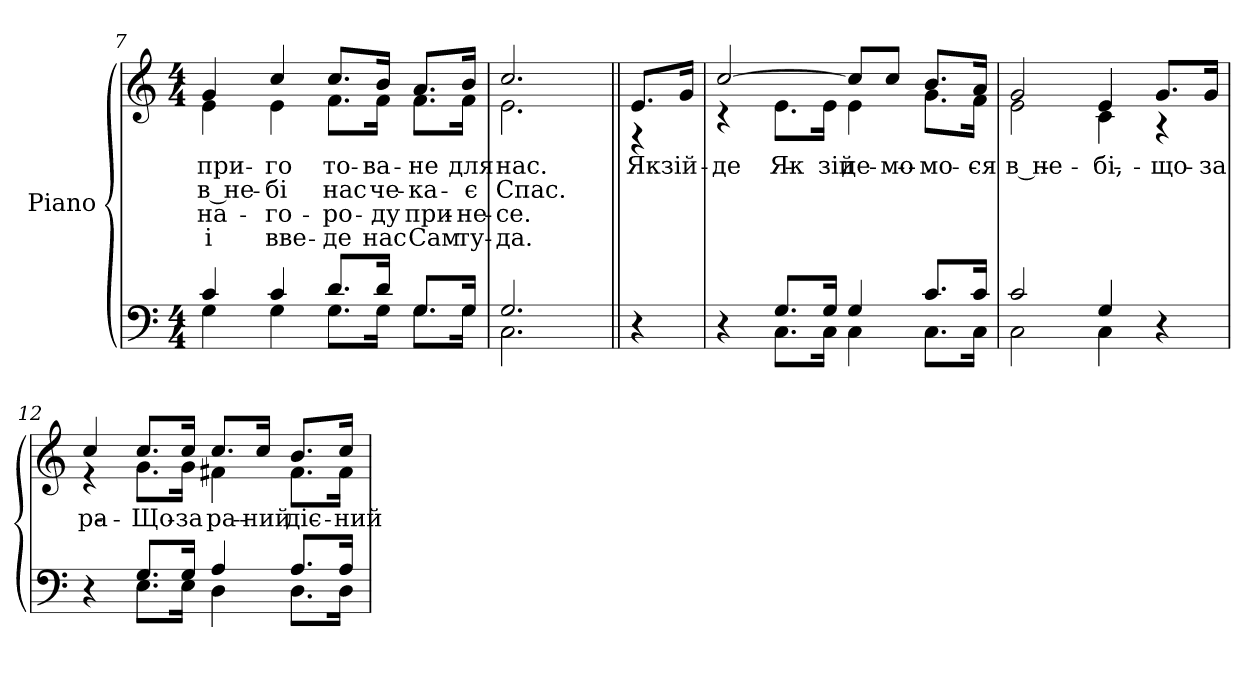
**kern	**kern	**text	**text	**text	**text
*part1	*part1	*part1	*part1	*part1	*part1
*staff2	*staff1	*staff1	*staff1	*staff1	*staff1
*I"Piano	*	*	*	*	*
*clefF4	*clefG2	*	*	*	*
*k[]	*k[]	*	*	*	*
*C:	*C:	*	*	*	*
*M4/4	*M4/4	*	*	*	*
=7	=7	=7	=7	=7	=7
*^	*	*	*	*	*
!	!	!	!LO:LY:b:color=#000000	!LO:LY:b:color=#000000	!LO:LY:b:color=#000000	!LO:LY:b:color=#000000
*	*	*^	*	*	*	*
4ci/	4Gi\	4gi/	4ei\	при-	-в не-	-на-	і
!	!	!	!	!LO:LY:b:color=#000000	!LO:LY:b:color=#000000	!LO:LY:b:color=#000000	!LO:LY:b:color=#000000
4ci/	4Gi\	4cci/	4ei\	-го	-бі	-го-	вве-
!	!	!	!	!LO:LY:b:color=#000000	!LO:LY:b:color=#000000	!LO:LY:b:color=#000000	!LO:LY:b:color=#000000
8.di/L	8.Gi\L	8.cci/L	8.fi\L	то-	нас	-ро-	-де
!	!	!	!	!LO:LY:b:color=#000000	!LO:LY:b:color=#000000	!LO:LY:b:color=#000000	!LO:LY:b:color=#000000
16di/Jk	16Gi\Jk	16bi/Jk	16fi\Jk	-ва-	че-	-ду	нас
!	!	!	!	!LO:LY:b:color=#000000	!LO:LY:b:color=#000000	!LO:LY:b:color=#000000	!LO:LY:b:color=#000000
8.Gi/L	8.Gi\L	8.ai/L	8.fi\L	-не	-ка-	при-	Сам
!	!	!	!	!LO:LY:b:color=#000000	!LO:LY:b:color=#000000	!LO:LY:b:color=#000000	!LO:LY:b:color=#000000
16Gi/Jk	16Gi\Jk	16bi/Jk	16fi\Jk	для	-є	-не-	ту-
=8	=8	=8	=8	=8	=8	=8	=8
!	!	!	!	!LO:LY:b:color=#000000	!LO:LY:b:color=#000000	!LO:LY:b:color=#000000	!LO:LY:b:color=#000000
2.Gi/	2.Ci\	2.cci/	2.ei\	нас.	Спас.	-се.	-да.
*v	*v	*	*	*	*	*	*
=9||	=9||	=9||	=9||	=9||	=9||	=9||
*^	*	*	*	*	*	*
!	!	!	!	!LO:LY:b:color=#000000	!	!	!
*v	*v	*	*	*	*	*	*
4r	8.ei/L	4r	Як	.	.	.
!	!	!	!LO:LY:b:color=#000000	!	!	!
.	16gi/Jk	.	зій-	.	.	.
!!LO:LB:g=z	!!
=10	=10	=10	=10	=10	=10	=10
*^	*	*	*	*	*	*
!	!	!	!	!LO:LY:b:color=#000000	!	!	!
4r	4ryy	[>2cci/	4r	-де-	.	.	.
!	!	!	!	!LO:LY:b:color=#000000	!	!	!
8.Gi/L	8.Ci\L	.	8.ei\L	Як	.	.	.
!	!	!	!	!LO:LY:b:color=#000000	!	!	!
16Gi/Jk	16Ci\Jk	.	16ei\Jk	зій-	.	.	.
!	!	!	!	!LO:LY:b:color=#000000	!	!	!
4Gi/	4Ci\	8cci/L]	4ei\	-де-	.	.	.
!	!	!	!	!LO:LY:b:color=#000000	!	!	!
.	.	8cci/J	.	-мо-	.	.	.
!	!	!	!	!LO:LY:b:color=#000000	!	!	!
!	!	!	!	!LO:LY:b:color=#000000	!	!	!
8.ci/L	8.Ci\L	8.bi/L	8.gi\L	-мо-	.	.	.
!	!	!	!	!LO:LY:b:color=#000000	!	!	!
!	!	!	!	!LO:LY:b:color=#000000	!	!	!
16ci/Jk	16Ci\Jk	16ai/Jk	16fi\Jk	-ся	.	.	.
=11	=11	=11	=11	=11	=11	=11	=11
!	!	!	!	!LO:LY:b:color=#000000	!	!	!
2ci/	2Ci\	2gi/	2ei\	в не-	.	.	.
!	!	!	!	!LO:LY:b:color=#000000	!	!	!
4Gi/	4Ci\	4ei/	4ci\	-бі,-	.	.	.
!	!	!	!	!LO:LY:b:color=#000000	!	!	!
4r	4ryy	8.gi/L	4r	-що	.	.	.
!	!	!	!	!LO:LY:b:color=#000000	!	!	!
.	.	16gi/Jk	.	за	.	.	.
=12	=12	=12	=12	=12	=12	=12	=12
!	!	!	!	!LO:LY:b:color=#000000	!	!	!
4r	4ryy	4cci/	4r	ра-	.	.	.
!	!	!	!	!LO:LY:b:color=#000000	!	!	!
!	!	!	!	!LO:LY:b:color=#000000	!	!	!
8.Gi/L	8.Ei\L	8.cci/L	8.gi\L	Що	.	.	.
!	!	!	!	!LO:LY:b:color=#000000	!	!	!
!	!	!	!	!LO:LY:b:color=#000000	!	!	!
16Gi/Jk	16Ei\Jk	16cci/Jk	16gi\Jk	за	.	.	.
!	!	!	!	!LO:LY:b:color=#000000	!	!	!
!	!	!	!	!LO:LY:b:color=#000000	!	!	!
4Ai/	4Di\	8.cci/L	4f#Xi\	ра-	.	.	.
!	!	!	!	!LO:LY:b:color=#000000	!	!	!
.	.	16cci/Jk	.	-ний	.	.	.
!	!	!	!	!LO:LY:b:color=#000000	!	!	!
!	!	!	!	!LO:LY:b:color=#000000	!	!	!
8.Ai/L	8.Di\L	8.bi/L	8.f#i\L	-діс-	.	.	.
!	!	!	!	!LO:LY:b:color=#000000	!	!	!
!	!	!	!	!LO:LY:b:color=#000000	!	!	!
16Ai/Jk	16Di\Jk	16cci/Jk	16f#i\Jk	-ний	.	.	.
*v	*v	*	*	*	*	*	*
*	*v	*v	*	*	*	*
=	=	=	=	=	=
*-	*-	*-	*-	*-	*-
